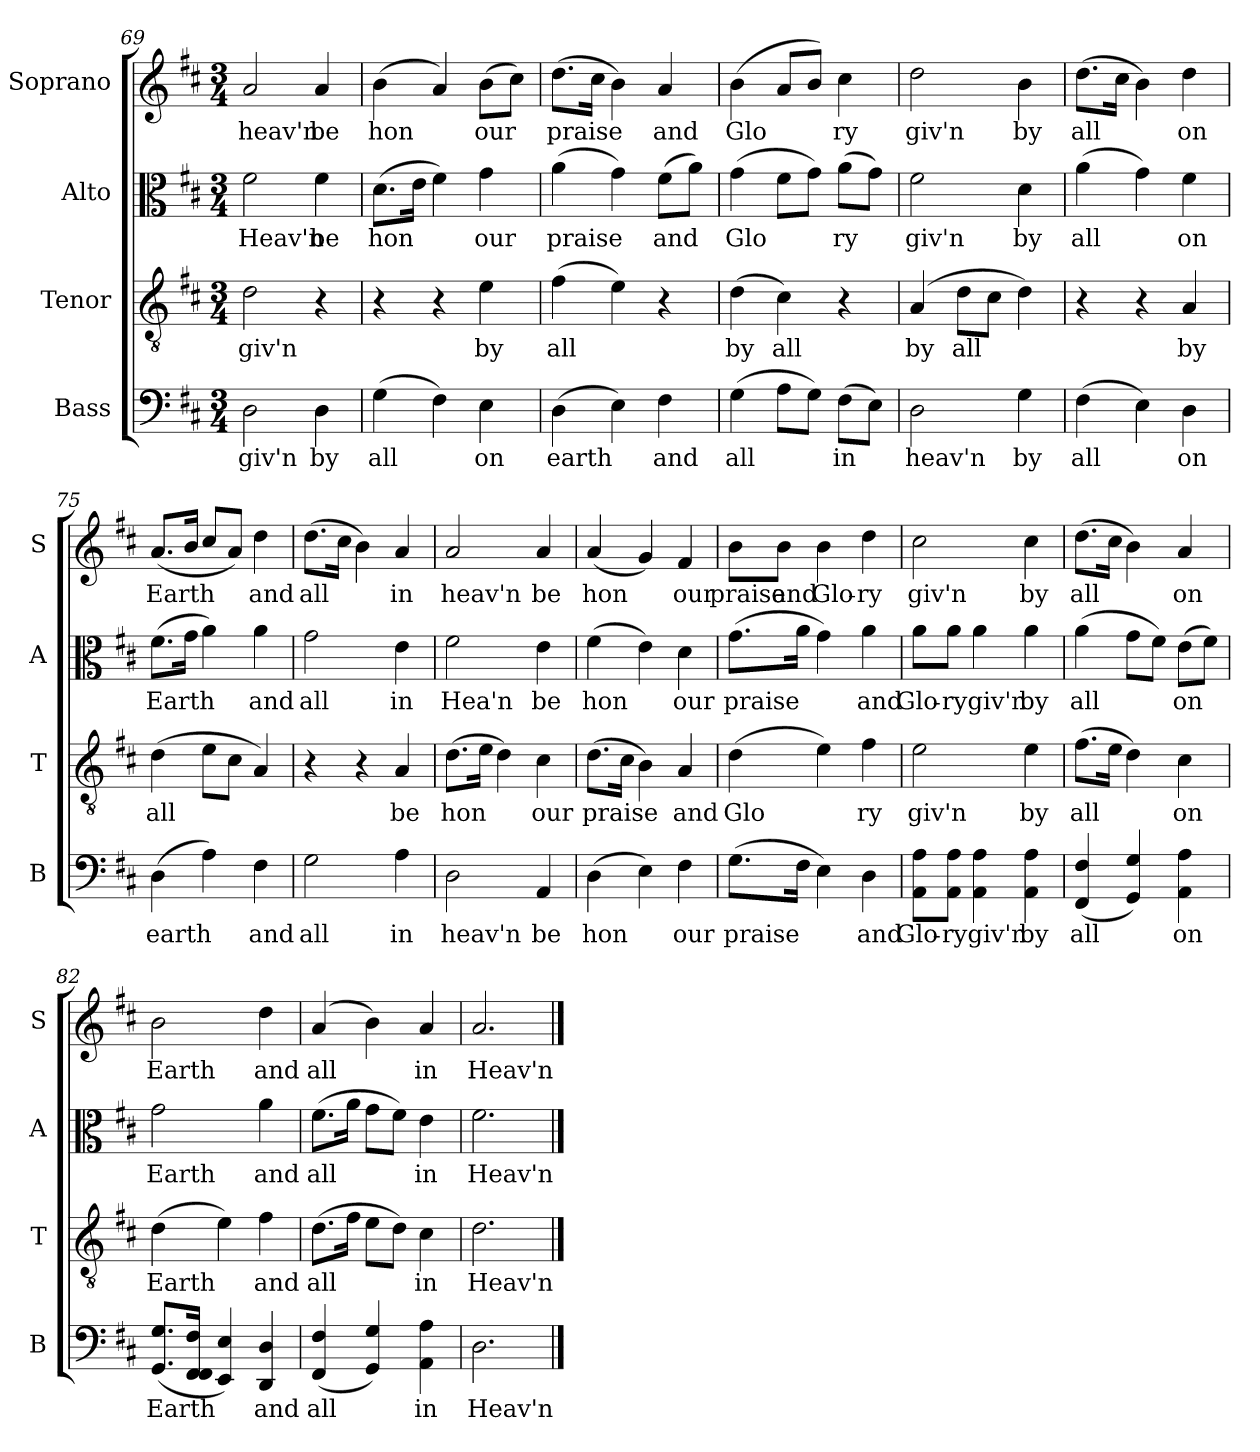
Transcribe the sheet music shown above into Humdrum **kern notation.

**kern	**text	**kern	**text	**kern	**text	**kern	**text
*part4	*part4	*part3	*part3	*part2	*part2	*part1	*part1
*staff4	*staff4	*staff3	*staff3	*staff2	*staff2	*staff1	*staff1
*I"Bass	*	*I"Tenor	*	*I"Alto	*	*I"Soprano	*
*I'B	*	*I'T	*	*I'A	*	*I'S	*
*clefF4	*	*clefGv2	*	*clefC3	*	*clefG2	*
*k[f#c#]	*	*k[f#c#]	*	*k[f#c#]	*	*k[f#c#]	*
*D:	*	*D:	*	*D:	*	*D:	*
*M3/4	*	*M3/4	*	*M3/4	*	*M3/4	*
=69	=69	=69	=69	=69	=69	=69	=69
2D\	giv'n	2d\	giv'n	2f#\	Heav'n	2a/	heav'n
4D\	by	4r	.	4f#\	be	4a/	be
=70	=70	=70	=70	=70	=70	=70	=70
(4G\	all	4r	.	(8.d\L	hon	(4b\	hon
.	.	.	.	16e\Jk	.	.	.
4F#\)	.	4r	.	4f#\)	.	4a/)	.
4E\	on	4e\	by	4g\	our	(8b\L	our
.	.	.	.	.	.	8cc#\J)	.
=71	=71	=71	=71	=71	=71	=71	=71
(4D\	earth	(4f#\	all	(4a\	praise	(8.dd\L	praise
.	.	.	.	.	.	16cc#\Jk	.
4E\)	.	4e\)	.	4g\)	.	4b\)	.
4F#\	and	4r	.	(8f#\L	and	4a/	and
.	.	.	.	8a\J)	.	.	.
=72	=72	=72	=72	=72	=72	=72	=72
(4G\	all	(4d\	by	(4g\	Glo	(4b\	Glo
8A\L	.	4c#\)	all	8f#\L	.	8a/L	.
8G\J)	.	.	.	8g\J)	.	8b/J)	.
(8F#\L	in	4r	.	(8a\L	ry	4cc#\	ry
8E\J)	.	.	.	8g\J)	.	.	.
=73	=73	=73	=73	=73	=73	=73	=73
2D\	heav'n	(4A/	by	2f#\	giv'n	2dd\	giv'n
.	.	8d\L	all	.	.	.	.
.	.	8c#\J	.	.	.	.	.
4G\	by	4d\)	.	4d\	by	4b\	by
!!LO:PB:g=z
=74	=74	=74	=74	=74	=74	=74	=74
(4F#\	all	4r	.	(4a\	all	(8.dd\L	all
.	.	.	.	.	.	16cc#\Jk	.
4E\)	.	4r	.	4g\)	.	4b\)	.
4D\	on	4A/	by	4f#\	on	4dd\	on
=75	=75	=75	=75	=75	=75	=75	=75
(4D\	earth	(4d\	all	(8.f#\L	Earth	(8.a/L	Earth
.	.	.	.	16g\Jk	.	16b/Jk	.
4A\)	.	8e\L	.	4a\)	.	8cc#/L	.
.	.	8c#\J	.	.	.	8a/J)	.
4F#\	and	4A/)	.	4a\	and	4dd\	and
=76	=76	=76	=76	=76	=76	=76	=76
2G\	all	4r	.	2g\	all	(8.dd\L	all
.	.	.	.	.	.	16cc#\Jk	.
.	.	4r	.	.	.	4b\)	.
4A\	in	4A/	be	4e\	in	4a/	in
=77	=77	=77	=77	=77	=77	=77	=77
2D\	heav'n	(8.d\L	hon	2f#\	Hea'n	2a/	heav'n
.	.	16e\Jk	.	.	.	.	.
.	.	4d\)	.	.	.	.	.
4AA/	be	4c#\	our	4e\	be	4a/	be
=78	=78	=78	=78	=78	=78	=78	=78
(4D\	hon	(8.d\L	praise	(4f#\	hon	(4a/	hon
.	.	16c#\Jk	.	.	.	.	.
4E\)	.	4B\)	.	4e\)	.	4g/)	.
4F#\	our	4A/	and	4d\	our	4f#/	our
!!LO:LB:g=z
=79	=79	=79	=79	=79	=79	=79	=79
(8.G\L	praise	(4d\	Glo	(8.g\L	praise	8b\L	praise
.	.	.	.	.	.	8b\J	and
16F#\Jk	.	.	.	16a\Jk	.	.	.
4E\)	.	4e\)	.	4g\)	.	4b\	Glo-
4D\	and	4f#\	ry	4a\	and	4dd\	-ry
=80	=80	=80	=80	=80	=80	=80	=80
8AA\ 8A\L	Glo-	2e\	giv'n	8a\L	Glo-	2cc#\	giv'n
8AA\ 8A\J	-ry	.	.	8a\J	-ry	.	.
4AA\ 4A\	giv'n	.	.	4a\	giv'n	.	.
4AA\ 4A\	by	4e\	by	4a\	by	4cc#\	by
=81	=81	=81	=81	=81	=81	=81	=81
(4FF#/ 4F#/	all	(8.f#\L	all	(4a\	all	(8.dd\L	all
.	.	16e\Jk	.	.	.	16cc#\Jk	.
4GG/ 4G/)	.	4d\)	.	8g\L	.	4b\)	.
.	.	.	.	8f#\J)	.	.	.
4AA\ 4A\	on	4c#\	on	(8e\L	on	4a/	on
.	.	.	.	8f#\J)	.	.	.
=82	=82	=82	=82	=82	=82	=82	=82
(8.GG/ 8.G/L	Earth	(4d\	Earth	2g\	Earth	2b\	Earth
16FF#/ 16FF#/ 16F#/Jk	.	.	.	.	.	.	.
4EE/ 4E/)	.	4e\)	.	.	.	.	.
4DD/ 4D/	and	4f#\	and	4a\	and	4dd\	and
!!LO:PB:g=z
=83	=83	=83	=83	=83	=83	=83	=83
(4FF#/ 4F#/	all	(8.d\L	all	(8.f#\L	all	(4a/	all
.	.	16f#\Jk	.	16a\Jk	.	.	.
4GG/ 4G/)	.	8e\L	.	8g\L	.	4b\)	.
.	.	8d\J)	.	8f#\J)	.	.	.
4AA\ 4A\	in	4c#\	in	4e\	in	4a/	in
=84	=84	=84	=84	=84	=84	=84	=84
2.D\	Heav'n	2.d\	Heav'n	2.f#\	Heav'n	2.a/	Heav'n
==	==	==	==	==	==	==	==
*-	*-	*-	*-	*-	*-	*-	*-
